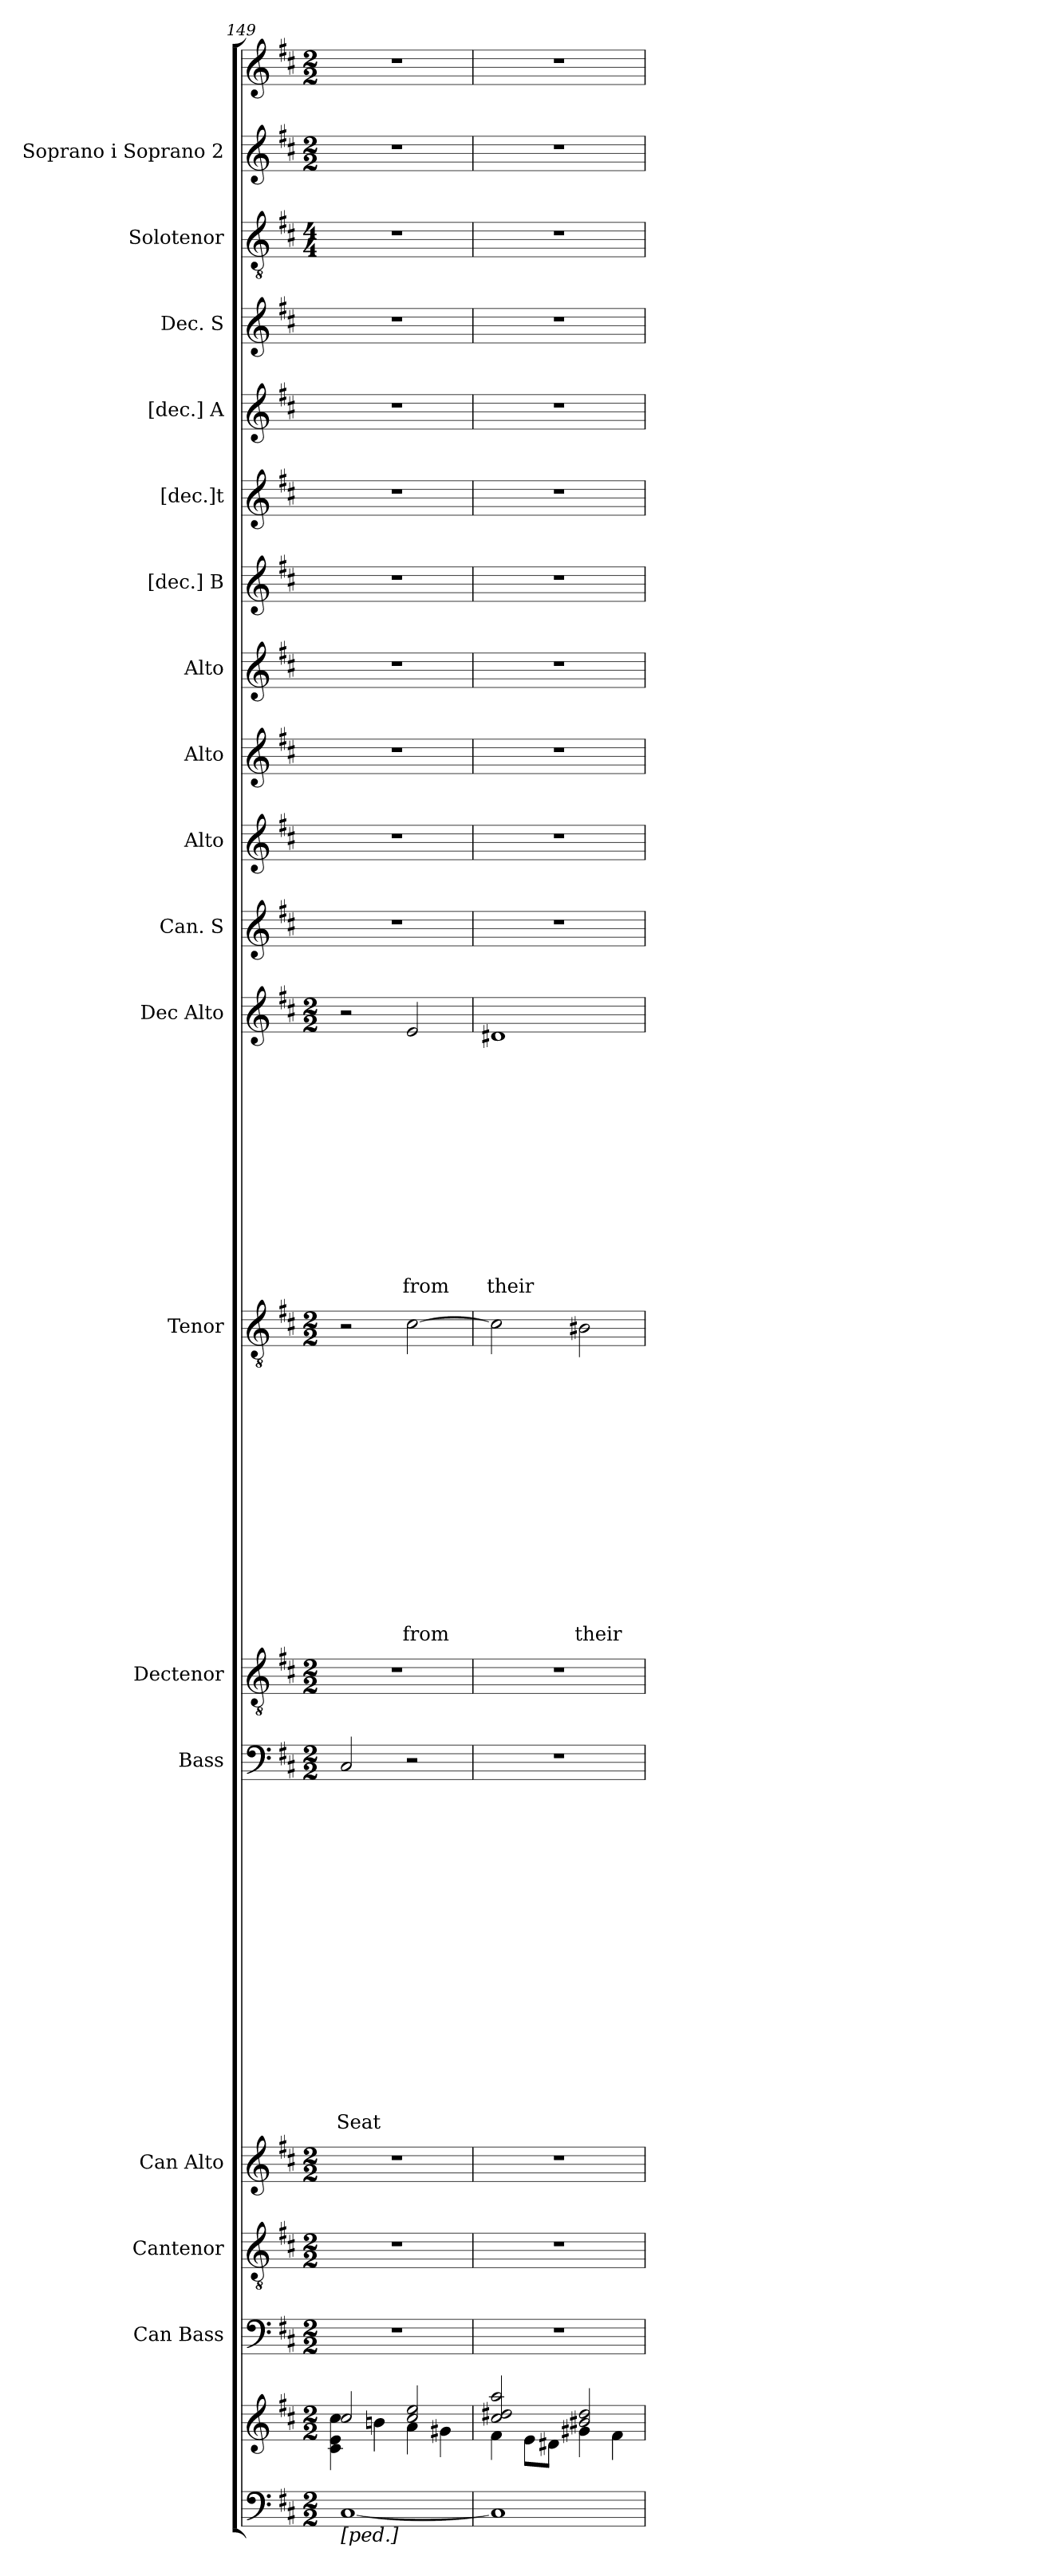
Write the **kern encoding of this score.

**kern	**kern	**kern	**kern	**kern	**kern	**text	**text	**text	**text	**text	**text	**text	**text	**text	**text	**text	**text	**text	**text	**text	**text	**text	**text	**kern	**kern	**text	**text	**text	**text	**text	**text	**text	**text	**text	**text	**text	**text	**text	**text	**text	**kern	**text	**text	**text	**text	**text	**text	**text	**text	**text	**text	**text	**text	**text	**kern	**kern	**kern	**kern	**kern	**kern	**kern	**kern	**kern	**kern	**kern
*part19	*part18	*part17	*part16	*part15	*part14	*part14	*part14	*part14	*part14	*part14	*part14	*part14	*part14	*part14	*part14	*part14	*part14	*part14	*part14	*part14	*part14	*part14	*part14	*part13	*part12	*part12	*part12	*part12	*part12	*part12	*part12	*part12	*part12	*part12	*part12	*part12	*part12	*part12	*part12	*part12	*part11	*part11	*part11	*part11	*part11	*part11	*part11	*part11	*part11	*part11	*part11	*part11	*part11	*part11	*part10	*part9	*part8	*part7	*part6	*part5	*part4	*part3	*part2	*part1	*part1
*staff20	*staff19	*staff18	*staff17	*staff16	*staff15	*staff15	*staff15	*staff15	*staff15	*staff15	*staff15	*staff15	*staff15	*staff15	*staff15	*staff15	*staff15	*staff15	*staff15	*staff15	*staff15	*staff15	*staff15	*staff14	*staff13	*staff13	*staff13	*staff13	*staff13	*staff13	*staff13	*staff13	*staff13	*staff13	*staff13	*staff13	*staff13	*staff13	*staff13	*staff13	*staff12	*staff12	*staff12	*staff12	*staff12	*staff12	*staff12	*staff12	*staff12	*staff12	*staff12	*staff12	*staff12	*staff12	*staff11	*staff10	*staff9	*staff8	*staff7	*staff6	*staff5	*staff4	*staff3	*staff2	*staff1
*	*	*I"Can Bass	*I"Cantenor	*I"Can Alto	*I"Bass	*	*	*	*	*	*	*	*	*	*	*	*	*	*	*	*	*	*	*I"Dectenor	*I"Tenor	*	*	*	*	*	*	*	*	*	*	*	*	*	*	*	*I"Dec Alto	*	*	*	*	*	*	*	*	*	*	*	*	*	*I"Can. S	*I"Alto	*I"Alto	*I"Alto	*I"[dec.] B	*I"[dec.]t	*I"[dec.] A	*I"Dec. S	*I"Solotenor	*I"Soprano i Soprano 2	*
*	*	*	*	*I'Can Alto	*I'Bass	*	*	*	*	*	*	*	*	*	*	*	*	*	*	*	*	*	*	*I'Dectenor	*	*	*	*	*	*	*	*	*	*	*	*	*	*	*	*	*I'Dec Alto	*	*	*	*	*	*	*	*	*	*	*	*	*	*	*	*	*	*	*	*	*	*	*I'Si	*
*clefF4	*clefG2	*clefF4	*clefGv2	*clefG2	*clefF4	*	*	*	*	*	*	*	*	*	*	*	*	*	*	*	*	*	*	*clefGv2	*clefGv2	*	*	*	*	*	*	*	*	*	*	*	*	*	*	*	*clefG2	*	*	*	*	*	*	*	*	*	*	*	*	*	*clefG2	*clefG2	*clefG2	*clefG2	*clefG2	*clefG2	*clefG2	*clefG2	*clefGv2	*clefG2	*clefG2
*k[f#c#]	*k[f#c#]	*k[f#c#]	*k[f#c#]	*k[f#c#]	*k[f#c#]	*	*	*	*	*	*	*	*	*	*	*	*	*	*	*	*	*	*	*k[f#c#]	*k[f#c#]	*	*	*	*	*	*	*	*	*	*	*	*	*	*	*	*k[f#c#]	*	*	*	*	*	*	*	*	*	*	*	*	*	*k[f#c#]	*k[f#c#]	*k[f#c#]	*k[f#c#]	*k[f#c#]	*k[f#c#]	*k[f#c#]	*k[f#c#]	*k[f#c#]	*k[f#c#]	*k[f#c#]
*D:	*D:	*D:	*D:	*D:	*D:	*	*	*	*	*	*	*	*	*	*	*	*	*	*	*	*	*	*	*D:	*D:	*	*	*	*	*	*	*	*	*	*	*	*	*	*	*	*D:	*	*	*	*	*	*	*	*	*	*	*	*	*	*D:	*D:	*D:	*D:	*D:	*D:	*D:	*D:	*D:	*D:	*D:
*M2/2	*M2/2	*M2/2	*M2/2	*M2/2	*M2/2	*	*	*	*	*	*	*	*	*	*	*	*	*	*	*	*	*	*	*M2/2	*M2/2	*	*	*	*	*	*	*	*	*	*	*	*	*	*	*	*M2/2	*	*	*	*	*	*	*	*	*	*	*	*	*	*	*	*	*	*	*	*	*	*M4/4	*M2/2	*M2/2
=149	=149	=149	=149	=149	=149	=149	=149	=149	=149	=149	=149	=149	=149	=149	=149	=149	=149	=149	=149	=149	=149	=149	=149	=149	=149	=149	=149	=149	=149	=149	=149	=149	=149	=149	=149	=149	=149	=149	=149	=149	=149	=149	=149	=149	=149	=149	=149	=149	=149	=149	=149	=149	=149	=149	=149	=149	=149	=149	=149	=149	=149	=149	=149	=149	=149
*	*^	*	*	*	*	*	*	*	*	*	*	*	*	*	*	*	*	*	*	*	*	*	*	*	*	*	*	*	*	*	*	*	*	*	*	*	*	*	*	*	*	*	*	*	*	*	*	*	*	*	*	*	*	*	*	*	*	*	*	*	*	*	*	*	*
!LO:TX:b:t=[ped.]	!	!	!	!	!	!	!	!	!	!	!	!	!	!	!	!	!	!	!	!	!	!	!	!	!	!	!	!	!	!	!	!	!	!	!	!	!	!	!	!	!	!	!	!	!	!	!	!	!	!	!	!	!	!	!	!	!	!	!	!	!	!	!	!	!	!
!	!	!	!	!	!	!	!	!	!	!	!	!	!	!	!	!	!	!	!	!	!	!	!	!LO:LY:b	!	!	!	!	!	!	!	!	!	!	!	!	!	!	!	!	!	!	!	!	!	!	!	!	!	!	!	!	!	!	!	!	!	!	!	!	!	!	!	!	!	!
[<1C#	2cc#/	4c#\ 4e\ 4cc#\	1r	1r	1r	2C#/	.	.	.	.	.	.	.	.	.	.	.	.	.	.	.	.	.	Seat	1r	2r	.	.	.	.	.	.	.	.	.	.	.	.	.	.	.	2r	.	.	.	.	.	.	.	.	.	.	.	.	.	1r	1r	1r	1r	1r	1r	1r	1r	1r	1r	1r
.	.	4bn\	.	.	.	.	.	.	.	.	.	.	.	.	.	.	.	.	.	.	.	.	.	.	.	.	.	.	.	.	.	.	.	.	.	.	.	.	.	.	.	.	.	.	.	.	.	.	.	.	.	.	.	.	.	.	.	.	.	.	.	.	.	.	.	.
!	!	!	!	!	!	!	!	!	!	!	!	!	!	!	!	!	!	!	!	!	!	!	!	!	!	!	!	!	!	!	!	!	!	!	!	!	!	!	!	!	!LO:LY:b	!	!	!	!	!	!	!	!	!	!	!	!	!	!LO:LY:b	!	!	!	!	!	!	!	!	!	!	!
.	2cc#/ 2ee/	4a\	.	.	.	2r	.	.	.	.	.	.	.	.	.	.	.	.	.	.	.	.	.	.	.	[>2c#\	.	.	.	.	.	.	.	.	.	.	.	.	.	.	from	2e/	.	.	.	.	.	.	.	.	.	.	.	.	from	.	.	.	.	.	.	.	.	.	.	.
.	.	4g#X\	.	.	.	.	.	.	.	.	.	.	.	.	.	.	.	.	.	.	.	.	.	.	.	.	.	.	.	.	.	.	.	.	.	.	.	.	.	.	.	.	.	.	.	.	.	.	.	.	.	.	.	.	.	.	.	.	.	.	.	.	.	.	.	.
=150	=150	=150	=150	=150	=150	=150	=150	=150	=150	=150	=150	=150	=150	=150	=150	=150	=150	=150	=150	=150	=150	=150	=150	=150	=150	=150	=150	=150	=150	=150	=150	=150	=150	=150	=150	=150	=150	=150	=150	=150	=150	=150	=150	=150	=150	=150	=150	=150	=150	=150	=150	=150	=150	=150	=150	=150	=150	=150	=150	=150	=150	=150	=150	=150	=150	=150
!	!	!	!	!	!	!	!	!	!	!	!	!	!	!	!	!	!	!	!	!	!	!	!	!	!	!	!	!	!	!	!	!	!	!	!	!	!	!	!	!	!	!	!	!	!	!	!	!	!	!	!	!	!	!	!LO:LY:b	!	!	!	!	!	!	!	!	!	!	!
1C#]	2cc#/ 2dd#X/ 2aa/	4f#\	1r	1r	1r	1r	.	.	.	.	.	.	.	.	.	.	.	.	.	.	.	.	.	.	1r	2c#\]	.	.	.	.	.	.	.	.	.	.	.	.	.	.	.	1d#X	.	.	.	.	.	.	.	.	.	.	.	.	their	1r	1r	1r	1r	1r	1r	1r	1r	1r	1r	1r
.	.	8e\L	.	.	.	.	.	.	.	.	.	.	.	.	.	.	.	.	.	.	.	.	.	.	.	.	.	.	.	.	.	.	.	.	.	.	.	.	.	.	.	.	.	.	.	.	.	.	.	.	.	.	.	.	.	.	.	.	.	.	.	.	.	.	.	.
.	.	8d#X\J	.	.	.	.	.	.	.	.	.	.	.	.	.	.	.	.	.	.	.	.	.	.	.	.	.	.	.	.	.	.	.	.	.	.	.	.	.	.	.	.	.	.	.	.	.	.	.	.	.	.	.	.	.	.	.	.	.	.	.	.	.	.	.	.
!	!	!	!	!	!	!	!	!	!	!	!	!	!	!	!	!	!	!	!	!	!	!	!	!	!	!	!	!	!	!	!	!	!	!	!	!	!	!	!	!	!LO:LY:b	!	!	!	!	!	!	!	!	!	!	!	!	!	!	!	!	!	!	!	!	!	!	!	!	!
.	2b#X/ 2dd#/	4g#X\	.	.	.	.	.	.	.	.	.	.	.	.	.	.	.	.	.	.	.	.	.	.	.	2B#X\	.	.	.	.	.	.	.	.	.	.	.	.	.	.	their	.	.	.	.	.	.	.	.	.	.	.	.	.	.	.	.	.	.	.	.	.	.	.	.	.
.	.	4f#\	.	.	.	.	.	.	.	.	.	.	.	.	.	.	.	.	.	.	.	.	.	.	.	.	.	.	.	.	.	.	.	.	.	.	.	.	.	.	.	.	.	.	.	.	.	.	.	.	.	.	.	.	.	.	.	.	.	.	.	.	.	.	.	.
*	*v	*v	*	*	*	*	*	*	*	*	*	*	*	*	*	*	*	*	*	*	*	*	*	*	*	*	*	*	*	*	*	*	*	*	*	*	*	*	*	*	*	*	*	*	*	*	*	*	*	*	*	*	*	*	*	*	*	*	*	*	*	*	*	*	*	*
=	=	=	=	=	=	=	=	=	=	=	=	=	=	=	=	=	=	=	=	=	=	=	=	=	=	=	=	=	=	=	=	=	=	=	=	=	=	=	=	=	=	=	=	=	=	=	=	=	=	=	=	=	=	=	=	=	=	=	=	=	=	=	=	=	=
*-	*-	*-	*-	*-	*-	*-	*-	*-	*-	*-	*-	*-	*-	*-	*-	*-	*-	*-	*-	*-	*-	*-	*-	*-	*-	*-	*-	*-	*-	*-	*-	*-	*-	*-	*-	*-	*-	*-	*-	*-	*-	*-	*-	*-	*-	*-	*-	*-	*-	*-	*-	*-	*-	*-	*-	*-	*-	*-	*-	*-	*-	*-	*-	*-	*-
